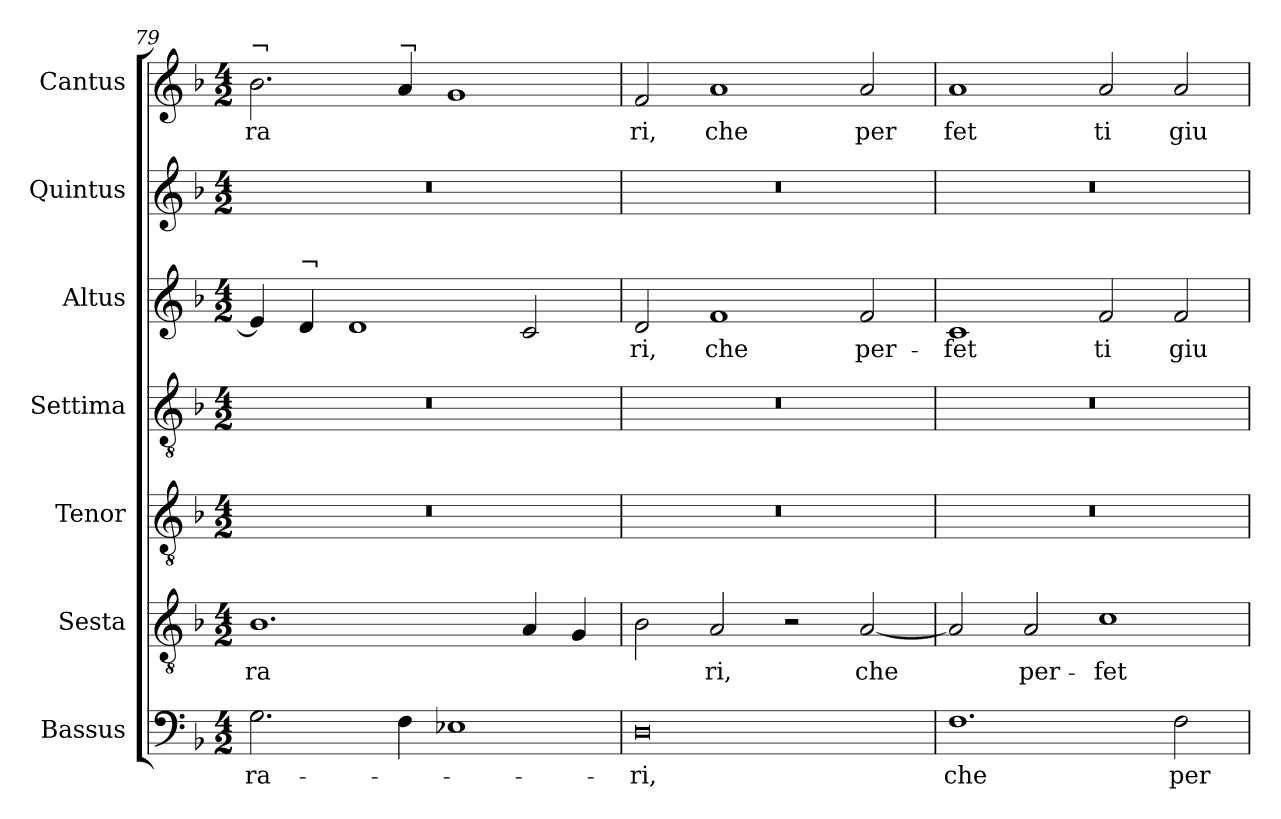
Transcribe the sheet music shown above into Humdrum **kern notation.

**kern	**text	**kern	**text	**kern	**kern	**kern	**text	**kern	**kern	**text
*part7	*part7	*part6	*part6	*part5	*part4	*part3	*part3	*part2	*part1	*part1
*staff7	*staff7	*staff6	*staff6	*staff5	*staff4	*staff3	*staff3	*staff2	*staff1	*staff1
*I"Bassus	*	*I"Sesta	*	*I"Tenor	*I"Settima	*I"Altus	*	*I"Quintus	*I"Cantus	*
*clefF4	*	*clefGv2	*	*clefGv2	*clefGv2	*clefG2	*	*clefG2	*clefG2	*
*k[b-]	*	*k[b-]	*	*k[b-]	*k[b-]	*k[b-]	*	*k[b-]	*k[b-]	*
*F:	*	*F:	*	*F:	*F:	*F:	*	*F:	*F:	*
*M4/2	*	*M4/2	*	*M4/2	*M4/2	*M4/2	*	*M4/2	*M4/2	*
=79	=79	=79	=79	=79	=79	=79	=79	=79	=79	=79
!	!	!	!	!	!	!	!	!	!LO:TX:a:t=¬	!
!	!LO:LY:b:cj	!	!LO:LY:b:cj	!	!	!	!	!	!	!LO:LY:b:cj
2.G\	ra-	1.B-	ra	0r	0r	4e-/]	.	0r	2.b-\	ra
!	!	!	!	!	!	!LO:TX:a:t=¬	!	!	!	!
.	.	.	.	.	.	4d/	.	.	.	.
.	.	.	.	.	.	1d	.	.	.	.
!	!	!	!	!	!	!	!	!	!LO:TX:a:t=¬	!
4F\	.	.	.	.	.	.	.	.	4a/	.
1E-X	.	.	.	.	.	.	.	.	1g	.
.	.	4A/	.	.	.	2c/	.	.	.	.
.	.	4G/	.	.	.	.	.	.	.	.
=80	=80	=80	=80	=80	=80	=80	=80	=80	=80	=80
!	!LO:LY:b:cj	!	!	!	!	!	!LO:LY:b:cj	!	!	!LO:LY:b:cj
0D	-ri,	2B-\	.	0r	0r	2d/	-ri,	0r	2f/	ri,
!	!	!	!LO:LY:b:cj	!	!	!	!LO:LY:b:cj	!	!	!LO:LY:b:cj
.	.	2A/	ri,	.	.	1f	che	.	1a	che
.	.	2r	.	.	.	.	.	.	.	.
!	!	!	!LO:LY:b	!	!	!	!LO:LY:b:cj	!	!	!LO:LY:b:cj
.	.	[>2A/	che	.	.	2f/	per-	.	2a/	per
!!LO:PB:g=z
=81	=81	=81	=81	=81	=81	=81	=81	=81	=81	=81
!	!LO:LY:b:cj	!	!	!	!	!	!LO:LY:b:cj	!	!	!LO:LY:b:cj
1.F	che	2A/]	.	0r	0r	1c	-fet	0r	1a	fet
!	!	!	!LO:LY:b:cj	!	!	!	!	!	!	!
.	.	2A/	per-	.	.	.	.	.	.	.
!	!	!	!LO:LY:b:cj	!	!	!	!LO:LY:b:cj	!	!	!LO:LY:b:cj
.	.	1c	-fet-	.	.	2f/	ti	.	2a/	ti
!	!LO:LY:b:cj	!	!	!	!	!	!LO:LY:b:cj	!	!	!LO:LY:b:cj
2F\	per	.	.	.	.	2f/	giu	.	2a/	giu
=	=	=	=	=	=	=	=	=	=	=
*-	*-	*-	*-	*-	*-	*-	*-	*-	*-	*-
